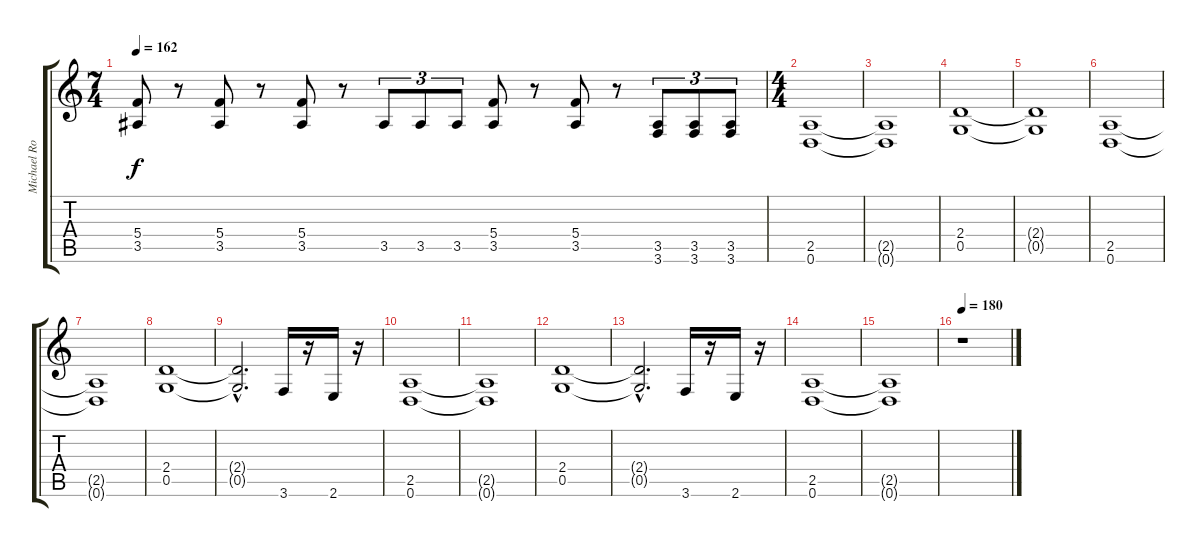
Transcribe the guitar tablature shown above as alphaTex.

\track ("Michael Romeo Lead" "Michael Ro") {instrument distortionguitar}
\staff {score tabs}
\tuning (D4 A3 F3 C3 G2 D2) {hide}
\ts (7 4)
\tempo 162
\clef g2
\ks c
(5.4 3.5).8{dy f} r.8 (5.4 3.5).8 r.8 (5.4 3.5).8 r.8 3.5.8{tu (3 2)} 3.5.8{tu (3 2)} 3.5.8{tu (3 2)} (5.4 3.5).8 r.8 (5.4 3.5).8 r.8 (3.5 3.6).8{tu (3 2)} (3.5 3.6).8{tu (3 2)} (3.5 3.6).8{tu (3 2)} |
\ts (4 4)
(2.5 0.6).1 |
(2.5{t} 0.6{t}).1 |
(2.4 0.5).1 |
(2.4{t} 0.5{t}).1 |
(2.5 0.6).1 |
(2.5{t} 0.6{t}).1 |
(2.4 0.5).1 |
(2.4{hac t} 0.5{hac t}).2{d} 3.6.16 r.16 2.6.16 r.16 |
(2.5 0.6).1 |
(2.5{t} 0.6{t}).1 |
(2.4 0.5).1 |
(2.4{hac t} 0.5{hac t}).2{d} 3.6.16 r.16 2.6.16 r.16 |
(2.5 0.6).1 |
(2.5{t} 0.6{t}).1 |
\tempo 180
r.1
